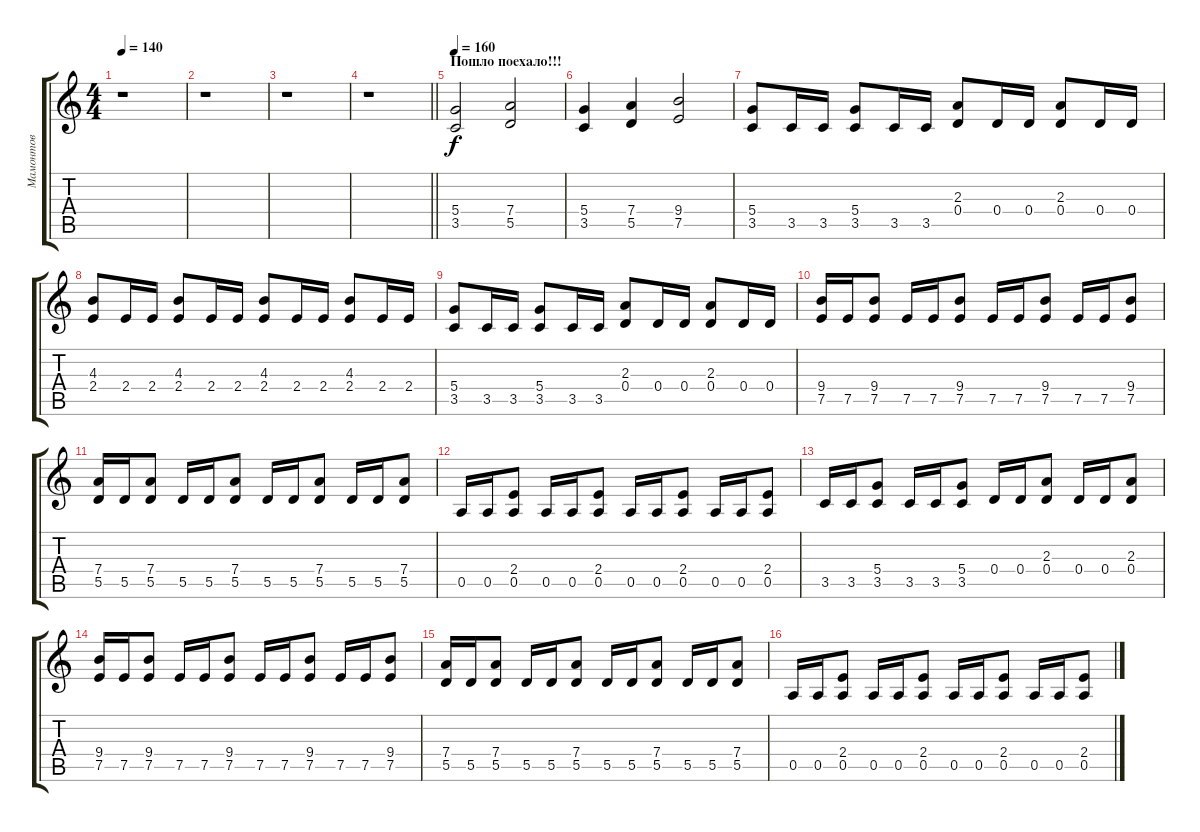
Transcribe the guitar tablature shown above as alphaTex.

\track ("Мамонтов" "Мамонтов") {instrument distortionguitar}
\staff {score tabs}
\tuning (E4 B3 G3 D3 A2 E2) {hide}
\ts (4 4)
\tempo 140
\clef g2
\ks c
r.1{dy ppp} |
r.1 |
r.1 |
\barLineRight lightlight
r.1 |
\section ("" "Пошло поехало!!!")
\tempo 160
(5.4 3.5).2{dy f} (7.4 5.5).2 |
(5.4 3.5).4 (7.4 5.5).4 (9.4 7.5).2 |
(5.4 3.5).8 3.5.16 3.5.16 (5.4 3.5).8 3.5.16 3.5.16 (2.3 0.4).8 0.4.16 0.4.16 (2.3 0.4).8 0.4.16 0.4.16 |
(4.3 2.4).8 2.4.16 2.4.16 (4.3 2.4).8 2.4.16 2.4.16 (4.3 2.4).8 2.4.16 2.4.16 (4.3 2.4).8 2.4.16 2.4.16 |
(5.4 3.5).8 3.5.16 3.5.16 (5.4 3.5).8 3.5.16 3.5.16 (2.3 0.4).8 0.4.16 0.4.16 (2.3 0.4).8 0.4.16 0.4.16 |
(9.4 7.5).16 7.5.16 (9.4 7.5).8 7.5.16 7.5.16 (9.4 7.5).8 7.5.16 7.5.16 (9.4 7.5).8 7.5.16 7.5.16 (9.4 7.5).8 |
(7.4 5.5).16 5.5.16 (7.4 5.5).8 5.5.16 5.5.16 (7.4 5.5).8 5.5.16 5.5.16 (7.4 5.5).8 5.5.16 5.5.16 (7.4 5.5).8 |
0.5.16 0.5.16 (2.4 0.5).8 0.5.16 0.5.16 (2.4 0.5).8 0.5.16 0.5.16 (2.4 0.5).8 0.5.16 0.5.16 (2.4 0.5).8 |
3.5.16 3.5.16 (5.4 3.5).8 3.5.16 3.5.16 (5.4 3.5).8 0.4.16 0.4.16 (2.3 0.4).8 0.4.16 0.4.16 (2.3 0.4).8 |
(9.4 7.5).16 7.5.16 (9.4 7.5).8 7.5.16 7.5.16 (9.4 7.5).8 7.5.16 7.5.16 (9.4 7.5).8 7.5.16 7.5.16 (9.4 7.5).8 |
(7.4 5.5).16 5.5.16 (7.4 5.5).8 5.5.16 5.5.16 (7.4 5.5).8 5.5.16 5.5.16 (7.4 5.5).8 5.5.16 5.5.16 (7.4 5.5).8 |
0.5.16 0.5.16 (2.4 0.5).8 0.5.16 0.5.16 (2.4 0.5).8 0.5.16 0.5.16 (2.4 0.5).8 0.5.16 0.5.16 (2.4 0.5).8
